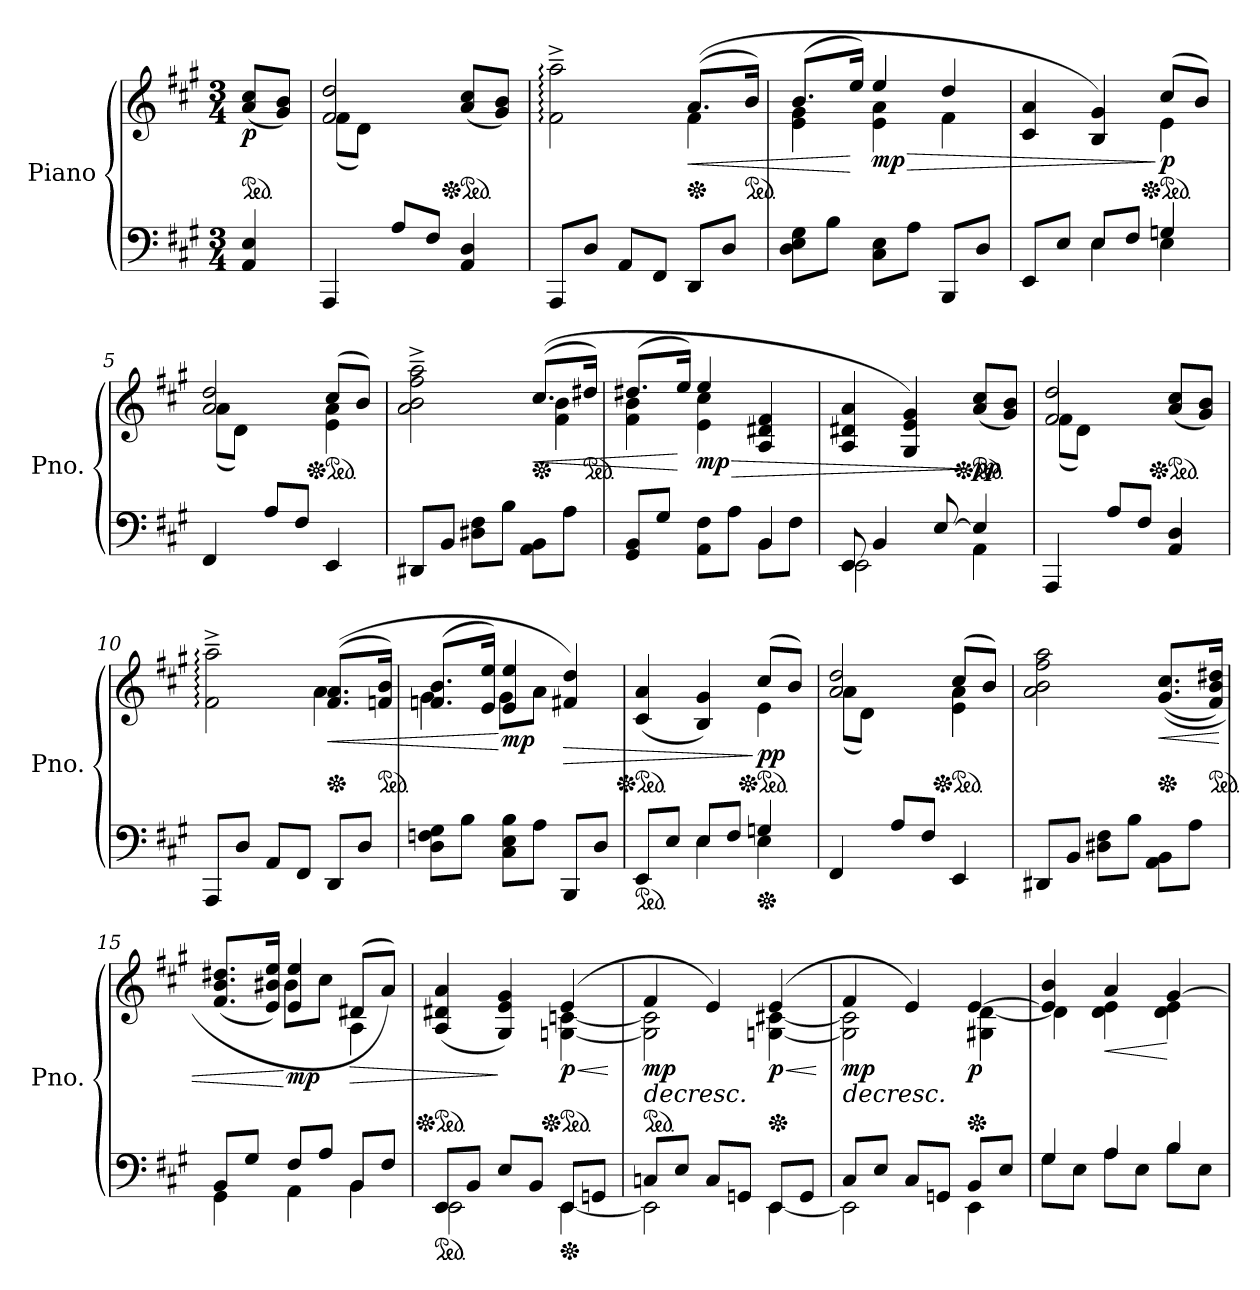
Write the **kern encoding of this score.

**kern	**kern	**dynam
*part1	*part1	*part1
*staff2	*staff1	*staff1/2
*I"Piano	*	*
*I'Pno.	*	*
*clefF4	*clefG2	*
*k[f#c#g#]	*k[f#c#g#]	*
*M3/4	*M3/4	*
*MM55	*MM55	*
*	*ped	*
=	=	=
!	!	!LO:DY:b
4AA/ 4E/	(<8a/ 8cc#/L	p
.	8g#/ 8b/J)	.
=1	=1	=1
*	*MM60	*
*	*^	*
4AAA/	2f#/ 2dd/	(<8f#\L	.
.	.	8d\J)	.
8A/L	.	2ryy	.
8F#/J	.	.	.
*	*Xped	*	*
*	*ped	*	*
*	*MM55	*	*
4AA/ 4D/	(<8a/ 8cc#/L	.	.
*	*MM50	*	*
.	8g#/ 8b/J)	.	.
=2	=2	=2	=2
*	*MM60	*	*
8AAA/L	2f#\:~^ 2aa\:~^	2ryy	.
8D/J	.	.	.
8AA/L	.	.	.
8FF#/J	.	.	.
*	*Xped	*	*
!	!	!	!LO:HP:b
8DD/L	(>(>8.a/L	4f#\	<
8D/J	.	.	.
*	*ped	*	*
*	*MM65	*	*
.	16b/Jk)	.	.
=3	=3	=3	=3
8D\ 8E\ 8G#\L	(>8.b/L	4e\ 4g#\	.
8B\J	.	.	.
*	*MM70	*	*
.	16ee/Jk)	.	[
!	!	!	!LO:HP:b
!	!	!	!LO:DY:n=1:b
8C#\ 8E\L	4ee/	4e\ 4a\	> mp
8A\J	.	.	.
8BBB/L	4dd/	4f#\	.
*	*MM65	*	*
8D/J	.	.	.
=4	=4	=4	=4
*^	*	*	*
8EE/L	4ryy	4c#/ 4a/	2ryy	.
*	*	*MM60	*	*
8E/J	.	.	.	.
8E/L	4E\	4B/ 4g#/)	.	.
8F#/J	.	.	.	.
*	*	*Xped	*	*
*	*	*ped	*	*
*	*	*MM55	*	*
!	!	!	!	!LO:DY:n=1:b
4Gn/	4E\	(>8cc#/L	4e\	] p
.	.	8b/J)	.	.
*v	*v	*	*	*
=5	=5	=5	=5
*	*MM60	*	*
4FF#/	2a/ 2dd/	(<8a\L	.
.	.	8d\J)	.
8A/L	.	4ryy	.
8F#/J	.	.	.
*	*Xped	*	*
*	*ped	*	*
*	*MM55	*	*
4EE/	(>8cc#/L	4e\ 4a\	.
.	8b/J)	.	.
!!LO:LB:g=z	!!
=6	=6	=6	=6
*	*MM60	*	*
8DD#X/L	2a\~^ 2b\~^ 2ff#\~^ 2aa\~^	2ryy	.
8BB/J	.	.	.
8D#X\ 8F#\L	.	.	.
8B\J	.	.	.
*	*Xped	*	*
!	!	!	!LO:HP:b
8AA\ 8BB\L	(>(>8.cc#/L	4f#\ 4b\	<
8A\J	.	.	.
*	*ped	*	*
*	*MM63	*	*
.	16dd#X/Jk)	.	.
=7	=7	=7	=7
*^	*	*	*
8GG#/ 8BB/L	2ryy	(>8.dd#X/L	4f#\ 4b\	.
8G#/J	.	.	.	.
.	.	16ee/Jk)	.	[
!	!	!	!	!LO:HP:b
!	!	!	!	!LO:DY:n=1:b
8AA\ 8F#\L	.	4ee/	4e\ 4cc#\	> mp
*	*	*MM60	*	*
8A\J	.	.	.	.
4BB/	8BB\L	4A/ 4d#X/ 4f#/	4ryy	.
.	8F#\J	.	.	.
*	*	*v	*v	*
=8	=8	=8	=8
8EE/	2EE\	4A/ 4d#X/ 4a/	.
*	*	*MM55	*
4BB/	.	.	.
.	.	4G#/ 4e/ 4g#/)	.
*	*	*MM60	*
[8E/	.	.	.
*	*	*Xped	*
*	*	*ped	*
!	!	!	!LO:DY:n=1:b
4E/]	4AA\	(<8a/ 8cc#/L	] pp
.	.	8g#/ 8b/J)	.
*v	*v	*	*
=9	=9	=9
*	*^	*
4AAA/	2f#/ 2dd/	(<8f#\L	.
.	.	8d\J)	.
8A/L	.	2ryy	.
8F#/J	.	.	.
*	*Xped	*	*
*	*ped	*	*
4AA/ 4D/	(<8a/ 8cc#/L	.	.
.	8g#/ 8b/J)	.	.
=10	=10	=10	=10
8AAA/L	2f#\:~^ 2aa\:~^	2ryy	.
8D/J	.	.	.
8AA/L	.	.	.
8FF#/J	.	.	.
*	*Xped	*	*
*	*MM63	*	*
!	!	!	!LO:HP:b
8DD/L	(>(>8.f#/ 8.a/L	4a\	<
8D/J	.	.	.
*	*ped	*	*
.	16fn/ 16b/Jk)	.	.
!!LO:LB:g=z	!!
=11	=11	=11	=11
8D\ 8Fn\ 8G#\L	(>8.fn/ 8.b/L	4g#\	.
8B\J	.	.	.
.	16e/ 16ee/Jk)	.	.
!	!	!	!LO:DY:n=1:b
8C#\ 8E\ 8B\L	4e/ 4ee/	8g#\L	[ mp
*	*MM60	*	*
8A\J	.	8a\J	.
!	!	!	!LO:HP:b
8BBB/L	4f#X/ 4dd/)	4ryy	>
8D/J	.	.	.
=12	=12	=12	=12
*ped	*	*	*
*^	*	*	*
*	*	*Xped	*	*
*	*	*ped	*	*
8EE/L	4ryy	(<4c#/ 4a/	2ryy	.
8E/J	.	.	.	.
8E/L	4E\	4B/ 4g#/)	.	.
8F#/J	.	.	.	.
*Xped	*	*	*	*
*	*	*Xped	*	*
*	*	*ped	*	*
!	!	!	!	!LO:DY:n=1:b
4Gn/	4E\	(>8cc#/L	4e\	] pp
.	.	8b/J)	.	.
*v	*v	*	*	*
=13	=13	=13	=13
4FF#/	2a/ 2dd/	(<8a\L	.
.	.	8d\J)	.
8A/L	.	4ryy	.
8F#/J	.	.	.
*	*Xped	*	*
*	*ped	*	*
4EE/	(>8cc#/L	4e\ 4a\	.
.	8b/J)	.	.
*	*v	*v	*
=14	=14	=14
8DD#X/L	2a\ 2b\ 2ff#\ 2aa\	.
8BB/J	.	.
8D#X\ 8F#\L	.	.
8B\J	.	.
*	*Xped	*
*	*MM65	*
!	!	!LO:HP:b
8AA\ 8BB\L	(<(>8.g#/ 8.cc#/L	<
8A\J	.	.
*	*ped	*
.	16f#/ 16b/ 16dd#X/Jk)	.
=15	=15	=15
*^	*^	*
8BB/L	4GG#\	(<8.f#/ 8.b/ 8.dd#X/L	4ryy	.
8G#/J	.	.	.	.
.	.	16e/ 16b#X/ 16ee/Jk)	.	.
*	*	*MM60	*	*
!	!	!	!	!LO:DY:n=1:b
8F#/L	4AA\	4e/ 4ee/	8b#\L	[ mp
8A/J	.	.	8cc#\J	.
!	!	!	!	!LO:HP:b
8BB/L	4BB\	(>8d#X/L	4A\	>
8F#/J	.	8a/J))	.	.
!!LO:LB:g=z	!!
=16	=16	=16	=16	=16
*ped	*	*	*	*
*	*	*Xped	*	*
*	*	*ped	*	*
8EE/L	2EE\	(<4A/ 4d#X/ 4a/	2ryy	.
8BB/J	.	.	.	.
8E/L	.	4G#/ 4e/ 4g#/)	.	]
8BB/J	.	.	.	.
*Xped	*	*	*	*
*	*	*Xped	*	*
!	!	!	!	!LO:HP:b
*	*	*ped	*	*
!	!	!	!	!LO:DY:n=1:b
8EE/L	[4EE\	(>4e/	[4Gn\ [4cn\	< p
*	*	*MM65	*	*
8GGn/J	.	.	.	.
*v	*v	*	*	*
*	*v	*v	*
.	.	[
=17	=17	=17
*^	*	*
!	!	!	!LO:HP:b
*	*	*^	*
*	*	*ped	*	*
!	!	!	!	!LO:DY:n=1:b
8Cn/L	2EE\]	4f#/	2G\] 2c\]	> mp
8E/J	.	.	.	.
8C/L	.	4e/)	.	.
8GGn/J	.	.	.	.
*	*	*Xped	*	*
!	!	!	!	!LO:HP:b
!	!	!	!	!LO:DY:n=2:b
8EE/L	[4EE\	(>4e/	[4Gn\ [4c#X\	< p
8GG/J	.	.	.	.
*v	*v	*	*	*
*	*v	*v	*
.	.	] [
=18	=18	=18
*^	*	*
!	!	!	!LO:HP:b
*	*	*^	*
!	!	!	!	!LO:DY:n=1:b
8C#/L	2EE\]	4f#/	2G\] 2c#\]	> mp
8E/J	.	.	.	.
8C#/L	.	4e/)	.	.
8GGn/J	.	.	.	.
*	*	*Xped	*	*
!	!	!	!	!LO:DY:n=2:b
8BB/L	4EE\	[4e/	4G#X\ [4d\	p
8E/J	.	.	.	.
*v	*v	*	*	*
*	*v	*v	*
.	.	]
=19	=19	=19
*^	*^	*
4G#/	8G#\L	4e/] 4b/	4d\]	.
.	8E\J	.	.	.
!	!	!	!	!LO:HP:b
4A/	8A\L	4a/	4d\ 4e\	<
.	8E\J	.	.	.
4B/	8B\L	[4g#/	4d\ 4e\	[
.	8E\J	.	.	.
*v	*v	*	*	*
*	*v	*v	*
=	=	=
*-	*-	*-
